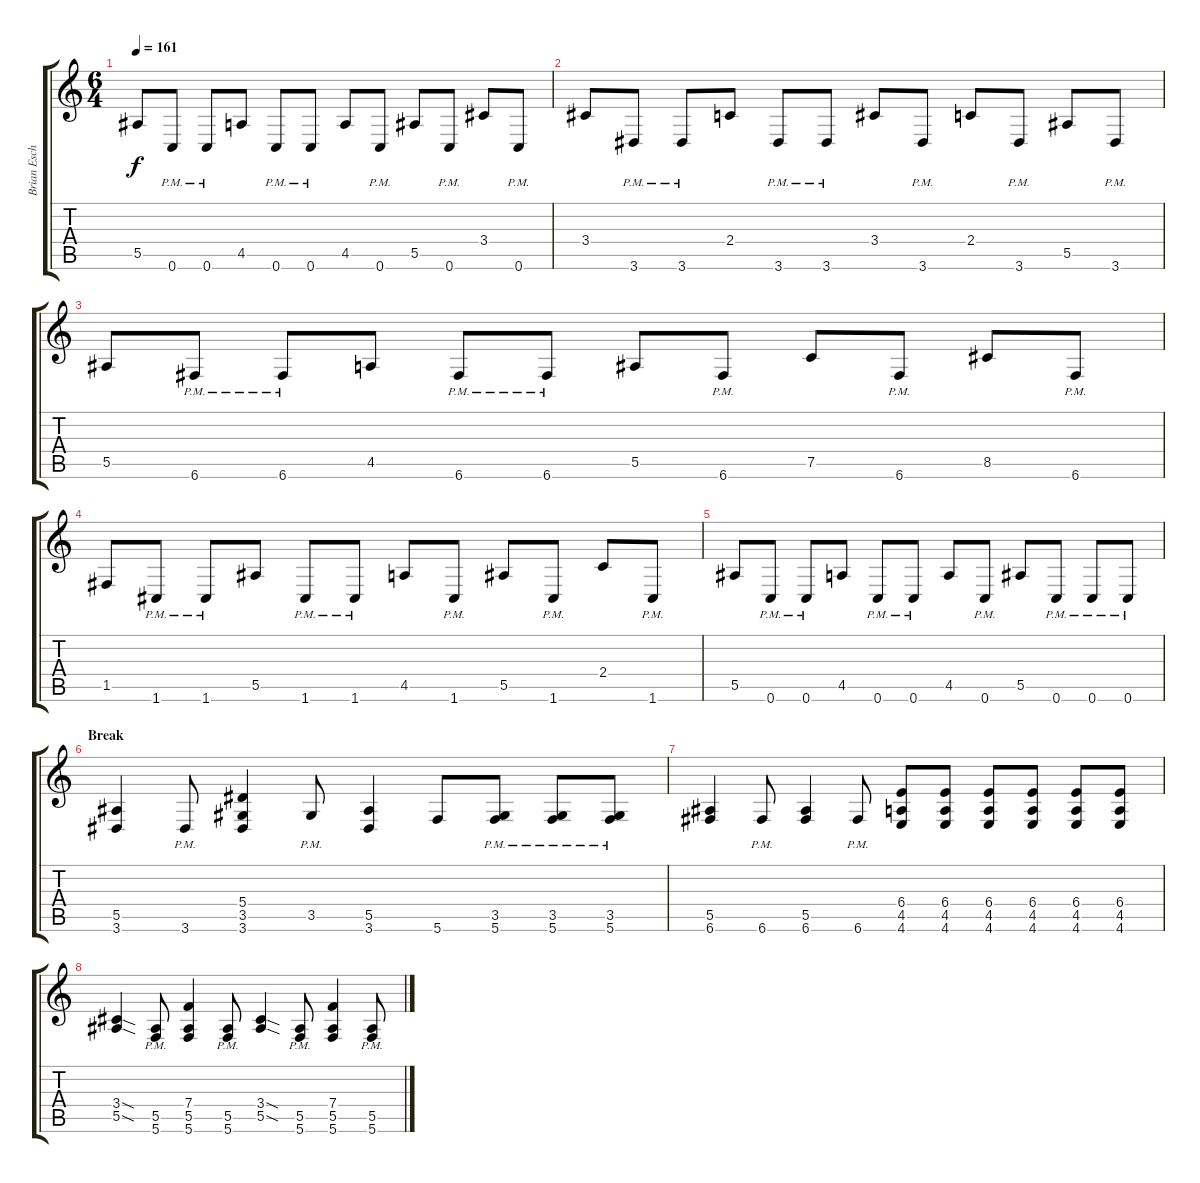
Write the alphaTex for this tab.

\track ("Brian Eschbach (Lead Guitar)" "Brian Esch") {instrument distortionguitar}
\staff {score tabs}
\tuning (C4 G3 Eb3 Bb2 F2 C2) {hide}
\ts (6 4)
\tempo 161
\clef g2
\ks c
5.5.8{dy f} 0.6{pm}.8 0.6{pm}.8 4.5.8 0.6{pm}.8 0.6{pm}.8 4.5.8 0.6{pm}.8 5.5.8 0.6{pm}.8 3.4.8 0.6{pm}.8 |
3.4.8 3.6{pm}.8 3.6{pm}.8 2.4.8 3.6{pm}.8 3.6{pm}.8 3.4.8 3.6{pm}.8 2.4.8 3.6{pm}.8 5.5.8 3.6{pm}.8 |
5.5.8 6.6{pm}.8 6.6{pm}.8 4.5.8 6.6{pm}.8 6.6{pm}.8 5.5.8 6.6{pm}.8 7.5.8 6.6{pm}.8 8.5.8 6.6{pm}.8 |
1.5.8 1.6{pm}.8 1.6{pm}.8 5.5.8 1.6{pm}.8 1.6{pm}.8 4.5.8 1.6{pm}.8 5.5.8 1.6{pm}.8 2.4.8 1.6{pm}.8 |
5.5.8 0.6{pm}.8 0.6{pm}.8 4.5.8 0.6{pm}.8 0.6{pm}.8 4.5.8 0.6{pm}.8 5.5.8 0.6{pm}.8 0.6{pm}.8 0.6{pm}.8 |
\section ("" "Break")
(5.5 3.6).4 3.6{pm}.8 (5.4 3.5 3.6).4 3.5{pm}.8 (5.5 3.6).4 5.6.8 (3.5{pm} 5.6{pm}).8 (3.5{pm} 5.6{pm}).8 (3.5{pm} 5.6{pm}).8 |
(5.5 6.6).4 6.6{pm}.8 (5.5 6.6).4 6.6{pm}.8 (6.4 4.5 4.6).8 (6.4 4.5 4.6).8 (6.4 4.5 4.6).8 (6.4 4.5 4.6).8 (6.4 4.5 4.6).8 (6.4 4.5 4.6).8 |
(3.4{sod} 5.5{sod}).4 (5.5{pm} 5.6{pm}).8 (7.4 5.5 5.6).4 (5.5{pm} 5.6{pm}).8 (3.4{sod} 5.5{sod}).4 (5.5{pm} 5.6{pm}).8 (7.4 5.5 5.6).4 (5.5{pm} 5.6{pm}).8
